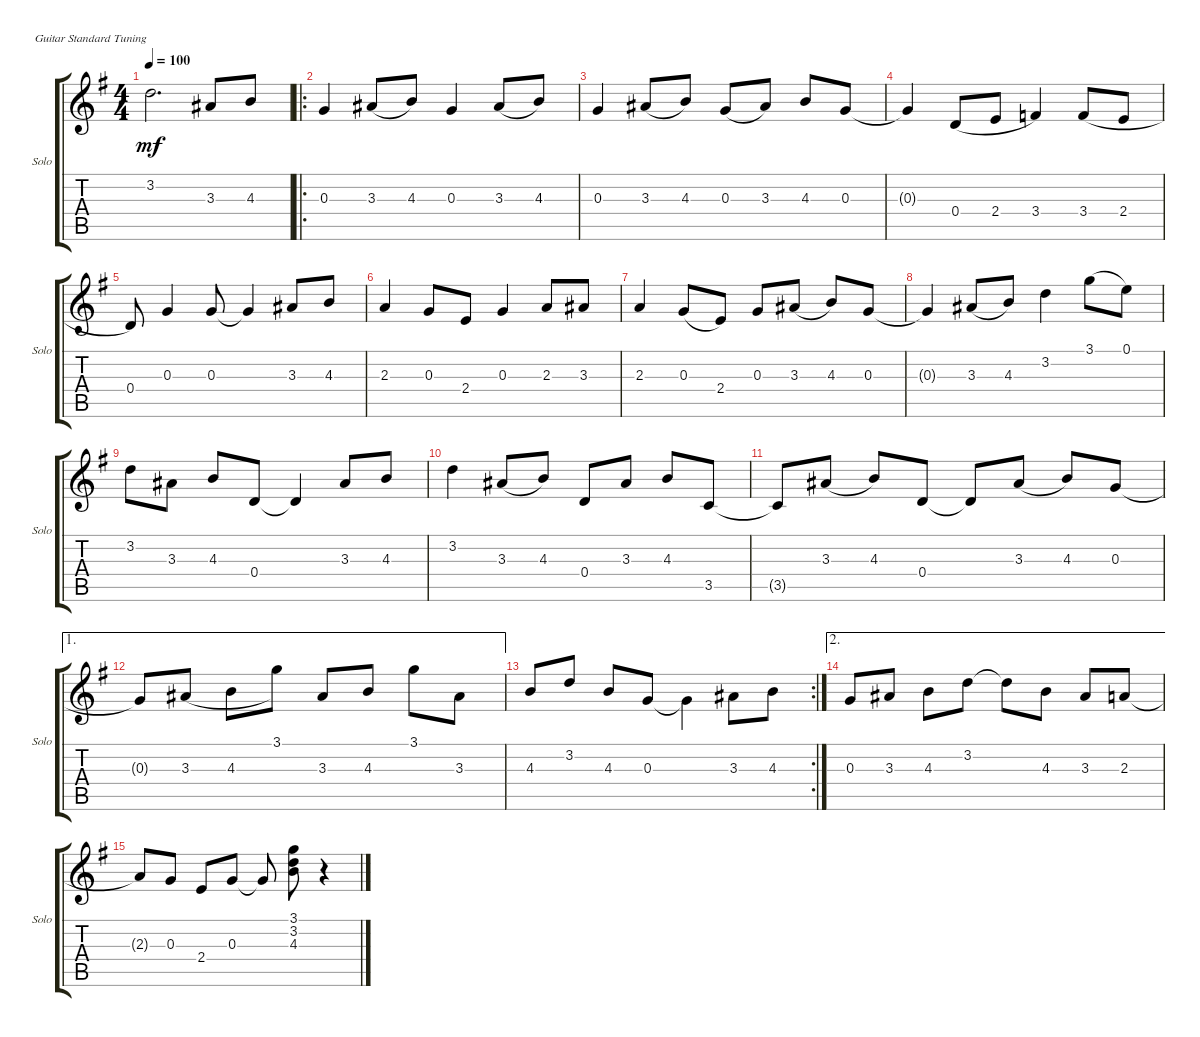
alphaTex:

\defaultSystemsLayout 4
\bracketExtendMode groupsimilarinstruments
\useSystemSignSeparator
\singleTrackTrackNamePolicy allsystems
\multiTrackTrackNamePolicy allsystems
\firstSystemTrackNameOrientation horizontal
\otherSystemsTrackNameOrientation horizontal
\track ("Steel Guitar" "Solo") {instrument acousticguitarsteel}
\staff {score tabs}
\tuning (E4 B3 G3 D3 A2 E2)
\ts (4 4)
\tempo 100
\clef g2
\ks eminor
3.2.2{d dy mf} 3.3.8 4.3.8 |
\ro
0.3.4 3.3.8{legatoorigin} 4.3.8 0.3.4 3.3.8{legatoorigin} 4.3.8 |
0.3.4 3.3.8{legatoorigin} 4.3.8 0.3.8{legatoorigin} 3.3.8 4.3.8 0.3.8 |
0.3{t}.4 0.4.8{legatoorigin} 2.4.8{legatoorigin} 3.4.4 3.4.8{legatoorigin} 2.4.8{legatoorigin} |
0.4.8 0.3.4 0.3.8 0.3{t}.4 3.3.8 4.3.8 |
2.3.4 0.3.8 2.4.8 0.3.4 2.3.8 3.3.8 |
2.3.4 0.3.8{legatoorigin} 2.4.8 0.3.8 3.3.8{legatoorigin} 4.3.8 0.3.8 |
0.3{t}.4 3.3.8{legatoorigin} 4.3.8 3.2.4 3.1.8{legatoorigin} 0.1.8 |
3.2.8 3.3.8 4.3.8 0.4.8 0.4{t}.4 3.3.8 4.3.8 |
3.2.4 3.3.8{legatoorigin} 4.3.8 0.4.8 3.3.8 4.3.8 3.5.8 |
3.5{t}.8 3.3.8{legatoorigin} 4.3.8 0.4.8 0.4{t}.8 3.3.8{legatoorigin} 4.3.8 0.3.8 |
\ae 1
0.3{t}.8 3.3.8{legatoorigin} 4.3.8{legatoorigin} 3.1.8 3.3.8 4.3.8 3.1.8 3.3.8 |
\rc 2
4.3.8{beam invert} 3.2.8 4.3.8 0.3.8 0.3{t}.4 3.3.8{beam invert} 4.3.8 |
\ae 2
0.3.8 3.3.8 4.3.8 3.2.8 3.2{t}.8 4.3.8 3.3.8 2.3.8 |
2.3{t}.8 0.3.8 2.4.8 0.3.8 0.3{t}.8{beam split} (4.3 3.2 3.1).8{beam split} r.4
